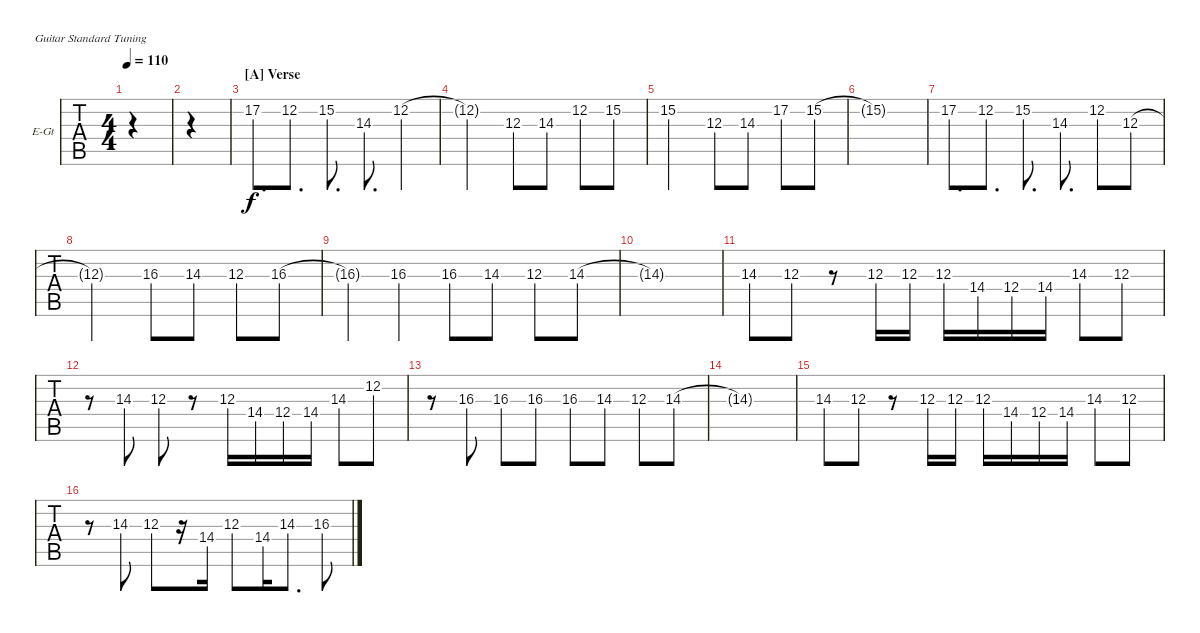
\defaultSystemsLayout 4
\bracketExtendMode groupsimilarinstruments
\firstSystemTrackNameOrientation horizontal
\otherSystemsTrackNameOrientation horizontal
\track ("Vocals" "E-Gt") {instrument electricguitarclean}
\staff {tabs}
\tuning (E4 B3 G3 D3 A2 E2)
\ts (4 4)
\tempo 110
\clef g2
\ks c
|
|
\section ("A" "Verse")
17.2.8{d} 12.2.8{d} 15.2.8{d} 14.3.8{d} 12.2.4 |
12.2{t}.2 12.3.8 14.3.8 12.2.8 15.2.8 |
15.2.2 12.3.8 14.3.8 17.2.8 15.2.8 |
15.2{t}.1 |
17.2.8{d} 12.2.8{d} 15.2.8{d} 14.3.8{d} 12.2.8 12.3.8 |
12.3{t}.2 16.3.8 14.3.8 12.3.8 16.3.8 |
16.3{t}.4 16.3.4 16.3.8 14.3.8 12.3.8 14.3.8 |
14.3{t}.1 |
14.3.8 12.3.8 r.8 12.3.16 12.3.16 12.3.16 14.4.16 12.4.16 14.4.16 14.3.8 12.3.8 |
r.8 14.3.8 12.3.8 r.8 12.3.16 14.4.16 12.4.16 14.4.16 14.3.8 12.2.8 |
r.8 16.3.8 16.3.8 16.3.8 16.3.8 14.3.8 12.3.8 14.3.8 |
14.3{t}.1 |
14.3.8 12.3.8 r.8 12.3.16 12.3.16 12.3.16 14.4.16 12.4.16 14.4.16 14.3.8 12.3.8 |
r.8 14.3.8 12.3.8 r.16 14.4.16 12.3.8 14.4.16 14.3.8{d} 16.3.8
